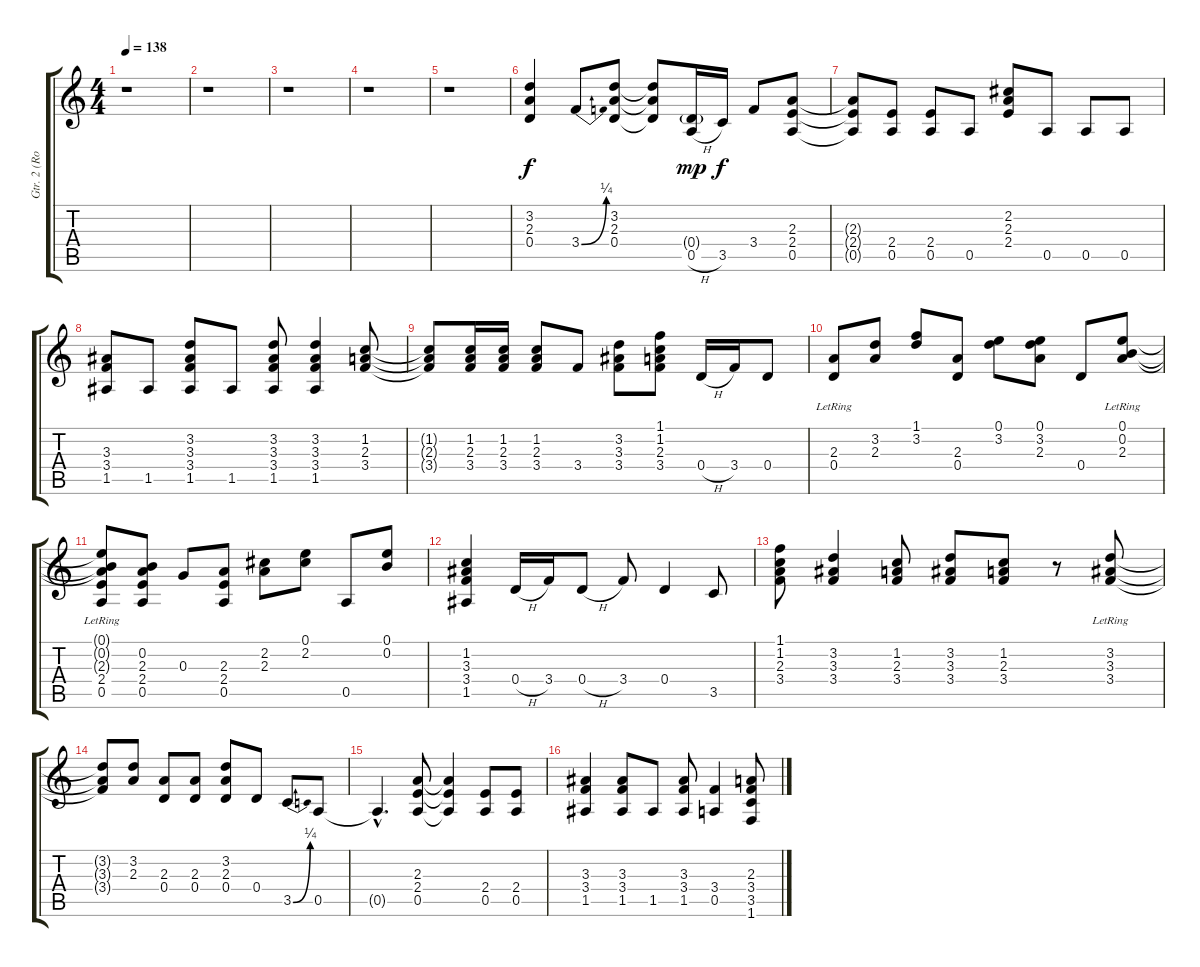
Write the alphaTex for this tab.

\track ("Gtr. 2 (Ronnie B. Good)" "Gtr. 2 (Ro") {instrument overdrivenguitar}
\staff {score tabs}
\tuning (E4 B3 G3 D3 A2 E2) {hide}
\ts (4 4)
\tempo 138
\clef g2
\ks c
r.1{dy f} |
r.1 |
r.1 |
r.1 |
r.1 |
(3.2 2.3 0.4).4 3.4{be (bend 0 0 60 1)}.8 (3.2 2.3 0.4).8 (3.2{t} 2.3{t} 0.4{t}).8 (0.4{g} 0.5{h}).16{dy mp} 3.5.16{dy f} 3.4.8 (2.3 2.4 0.5).8 |
(2.3{t} 2.4{t} 0.5{t}).8 (2.4 0.5).8 (2.4 0.5).8 0.5.8 (2.2 2.3 2.4).8 0.5.8 0.5.8 0.5.8 |
(3.3 3.4 1.5).8 1.5.8 (3.2 3.3 3.4 1.5).8 1.5.8 (3.2 3.3 3.4 1.5).8 (3.2 3.3 3.4 1.5).4 (1.2 2.3 3.4).8 |
(1.2{t} 2.3{t} 3.4{t}).8 (1.2 2.3 3.4).16 (1.2 2.3 3.4).16 (1.2 2.3 3.4).8 3.4.8 (3.2 3.3 3.4).8 (1.1 1.2 2.3 3.4).8 0.4{h}.16 3.4.16 0.4.8 |
(2.3{lr} 0.4{lr}).8 (3.2 2.3).8 (1.1 3.2).8 (2.3 0.4).8 (0.1 3.2).8 (0.1 3.2 2.3).8 0.4.8 (0.1{lr} 0.2{lr} 2.3{lr}).8 |
(0.1{t} 0.2{t} 2.3{t} 2.4{lr} 0.5{lr}).8 (0.2 2.3 2.4 0.5).8 0.3.8 (2.3 2.4 0.5).8 (2.2 2.3).8 (0.1 2.2).8 0.5.8 (0.1 0.2).8 |
(1.2 3.3 3.4 1.5).4 0.4{h}.16 3.4.16 0.4{h}.8 3.4.8 0.4.4 3.5.8 |
(1.1 1.2 2.3 3.4).8 (3.2 3.3 3.4).4 (1.2 2.3 3.4).8 (3.2 3.3 3.4).8 (1.2 2.3 3.4).8 r.8 (3.2{lr} 3.3{lr} 3.4{lr}).8 |
(3.2{t} 3.3{t} 3.4{t}).8 (3.2 2.3).8 (2.3 0.4).8 (2.3 0.4).8 (3.2 2.3 0.4).8 0.4.8 3.5{be (bend 0 0 60 1)}.8 0.5.8 |
0.5{hac t}.4{d} (2.3 2.4 0.5).8 (2.3{t} 2.4{t} 0.5{t}).4 (2.4 0.5).8 (2.4 0.5).8 |
(3.3 3.4 1.5).4 (3.3 3.4 1.5).8 1.5.8 (3.3 3.4 1.5).8 (3.4 0.5).4 (2.3 3.4 3.5 1.6).8
